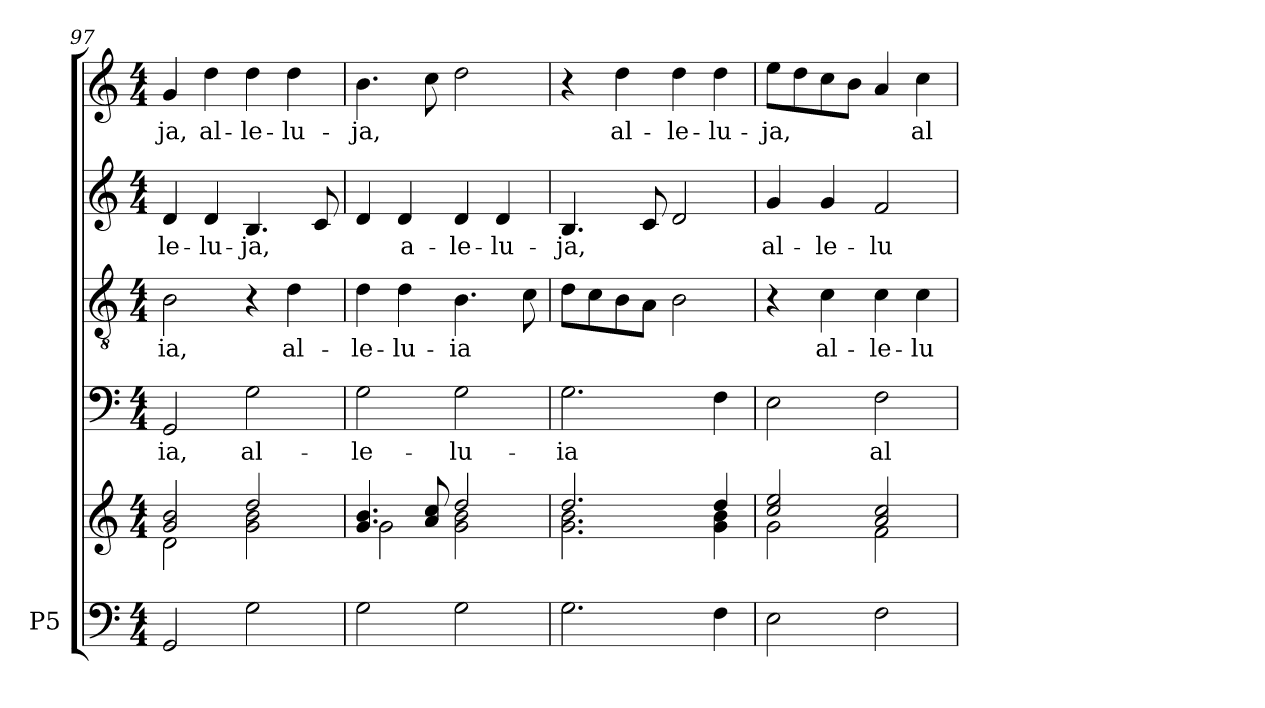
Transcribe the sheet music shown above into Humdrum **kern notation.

**kern	**kern	**kern	**text	**kern	**text	**kern	**text	**kern	**text
*part5	*part5	*part4	*part4	*part3	*part3	*part2	*part2	*part1	*part1
*staff6	*staff5	*staff4	*staff4	*staff3	*staff3	*staff2	*staff2	*staff1	*staff1
*I"P5	*	*	*	*	*	*	*	*	*
*clefF4	*clefG2	*clefF4	*	*clefGv2	*	*clefG2	*	*clefG2	*
*k[]	*k[]	*k[]	*	*k[]	*	*k[]	*	*k[]	*
*C:	*C:	*C:	*	*C:	*	*C:	*	*C:	*
*M4/4	*M4/4	*M4/4	*	*M4/4	*	*M4/4	*	*M4/4	*
=97	=97	=97	=97	=97	=97	=97	=97	=97	=97
*	*^	*	*	*	*	*	*	*	*
!	!	!	!	!LO:LY:b:color=#000000	!	!	!	!	!	!
!	!	!	!	!	!	!LO:LY:b:color=#000000	!	!	!	!
!	!	!	!	!	!	!	!	!LO:LY:b:color=#000000	!	!
!	!	!	!	!	!	!	!	!	!	!LO:LY:b:color=#000000
2GGi/	2gi/ 2bi	2di\	2GGi/	-ia,	2Bi\	-ia,	4di/	-le-	4gi/	-ja,
!	!	!	!	!	!	!	!	!LO:LY:b:color=#000000	!	!
!	!	!	!	!	!	!	!	!	!	!LO:LY:b:color=#000000
.	.	.	.	.	.	.	4di/	-lu-	4ddi\	al-
!	!	!	!	!LO:LY:b:color=#000000	!	!	!	!	!	!
!	!	!	!	!	!	!	!	!LO:LY:b:color=#000000	!	!
!	!	!	!	!	!	!	!	!	!	!LO:LY:b:color=#000000
2Gi\	2ddi/	2gi\ 2bi	2Gi\	al-	4r	.	4.Bi/	-ja,	4ddi\	-le-
!	!	!	!	!	!	!LO:LY:b:color=#000000	!	!	!	!
!	!	!	!	!	!	!	!	!	!	!LO:LY:b:color=#000000
.	.	.	.	.	4di\	al-	.	.	4ddi\	-lu-
.	.	.	.	.	.	.	8ci/	.	.	.
=98	=98	=98	=98	=98	=98	=98	=98	=98	=98	=98
!	!	!	!	!LO:LY:b:color=#000000	!	!	!	!	!	!
!	!	!	!	!	!	!LO:LY:b:color=#000000	!	!	!	!
!	!	!	!	!	!	!	!	!	!	!LO:LY:b:color=#000000
2Gi\	4.gi/ 4.bi	2gi\	2Gi\	-le-	4di\	-le-	4di/	.	4.bi\	-ja,
!	!	!	!	!	!	!LO:LY:b:color=#000000	!	!	!	!
!	!	!	!	!	!	!	!	!LO:LY:b:color=#000000	!	!
.	.	.	.	.	4di\	-lu-	4di/	a-	.	.
.	8ai/ 8cci	.	.	.	.	.	.	.	8cci\	.
!	!	!	!	!LO:LY:b:color=#000000	!	!	!	!	!	!
!	!	!	!	!	!	!LO:LY:b:color=#000000	!	!	!	!
!	!	!	!	!	!	!	!	!LO:LY:b:color=#000000	!	!
2Gi\	2ddi/	2gi\ 2bi	2Gi\	-lu-	4.Bi\	-ia	4di/	-le-	2ddi\	.
!	!	!	!	!	!	!	!	!LO:LY:b:color=#000000	!	!
.	.	.	.	.	.	.	4di/	-lu-	.	.
.	.	.	.	.	8ci\	.	.	.	.	.
=99	=99	=99	=99	=99	=99	=99	=99	=99	=99	=99
!	!	!	!	!LO:LY:b:color=#000000	!	!	!	!	!	!
!	!	!	!	!	!	!	!	!LO:LY:b:color=#000000	!	!
2.Gi\	2.ddi/	2.gi\ 2.bi	2.Gi\	-ia	8di\L	.	4.Bi/	-ja,	4r	.
.	.	.	.	.	8ci\	.	.	.	.	.
!	!	!	!	!	!	!	!	!	!	!LO:LY:b:color=#000000
.	.	.	.	.	8Bi\	.	.	.	4ddi\	al-
.	.	.	.	.	8Ai\J	.	8ci/	.	.	.
!	!	!	!	!	!	!	!	!	!	!LO:LY:b:color=#000000
.	.	.	.	.	2Bi\	.	2di/	.	4ddi\	-le-
!	!	!	!	!	!	!	!	!	!	!LO:LY:b:color=#000000
4Fi\	4ddi/	4gi\ 4bi	4Fi\	.	.	.	.	.	4ddi\	-lu-
=100	=100	=100	=100	=100	=100	=100	=100	=100	=100	=100
!	!	!	!	!	!	!	!	!LO:LY:b:color=#000000	!	!
!	!	!	!	!	!	!	!	!	!	!LO:LY:b:color=#000000
2Ei\	2cci/ 2eei	2gi\	2Ei\	.	4r	.	4gi/	al-	8eei\L	-ja,
.	.	.	.	.	.	.	.	.	8ddi\	.
!	!	!	!	!	!	!LO:LY:b:color=#000000	!	!	!	!
!	!	!	!	!	!	!	!	!LO:LY:b:color=#000000	!	!
.	.	.	.	.	4ci\	al-	4gi/	-le-	8cci\	.
.	.	.	.	.	.	.	.	.	8bi\J	.
!	!	!	!	!LO:LY:b:color=#000000	!	!	!	!	!	!
!	!	!	!	!	!	!LO:LY:b:color=#000000	!	!	!	!
!	!	!	!	!	!	!	!	!LO:LY:b:color=#000000	!	!
2Fi\	2ai/ 2cci	2fi\	2Fi\	al-	4ci\	-le-	2fi/	-lu-	4ai/	.
!	!	!	!	!	!	!LO:LY:b:color=#000000	!	!	!	!
!	!	!	!	!	!	!	!	!	!	!LO:LY:b:color=#000000
.	.	.	.	.	4ci\	-lu-	.	.	4cci\	al-
*	*v	*v	*	*	*	*	*	*	*	*
=	=	=	=	=	=	=	=	=	=
*-	*-	*-	*-	*-	*-	*-	*-	*-	*-
